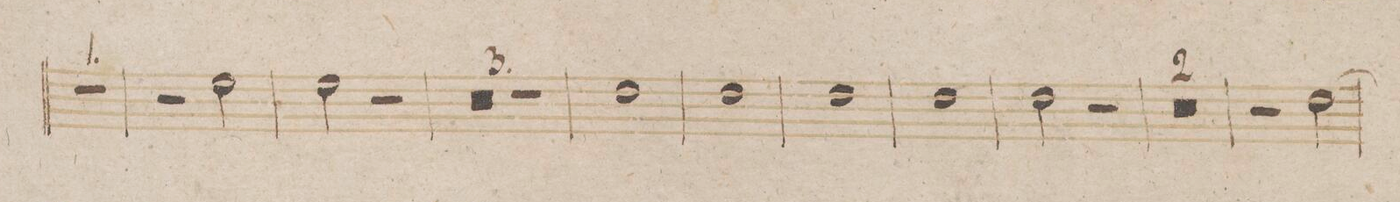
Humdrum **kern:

**kern	**dynam
*I"Clarino 1mo in B.	*
*clefG2	*
*k[b-e-]	*
*met(c)	*
*M4/4	*
1r	.
=246	=246
2r	.
2dd\	.
=247	=247
2dd\	.
2r	.
=248	=248
0r	.
=249	=249
=250	=250
1r	.
=251	=251
1cc	.
=252	=252
1cc	.
=253	=253
1cc	.
=254	=254
1cc	.
=255	=255
2cc\	.
2r	.
=256	=256
0r	.
=257	=257
=258	=258
2r	.
[2cc\	.
=259	=259
*-	*-
